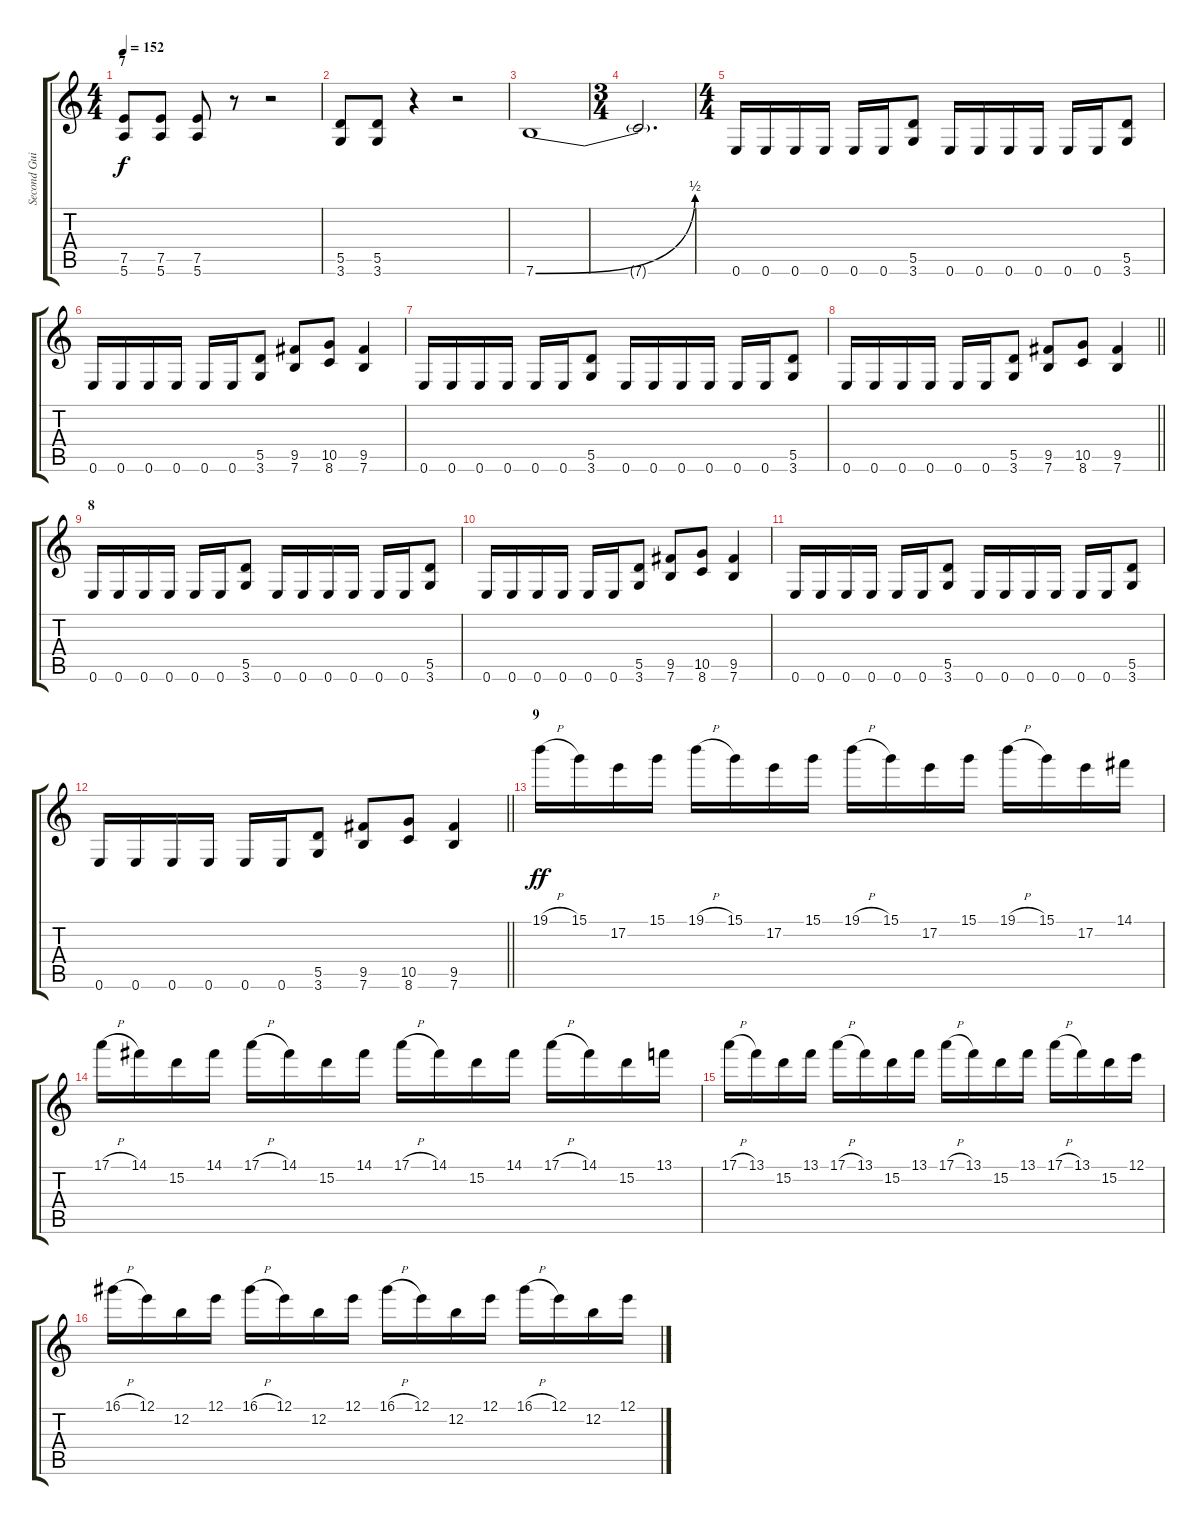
\track ("Second Guitar" "Second Gui") {instrument overdrivenguitar}
\staff {score tabs}
\tuning (E4 B3 G3 D3 A2 E2) {hide}
\ts (4 4)
\section ("" "7")
\tempo 152
\clef g2
\ks c
(7.5 5.6).8{dy f} (7.5 5.6).8 (7.5 5.6).8 r.8 r.2 |
(5.5 3.6).8 (5.5 3.6).8 r.4 r.2 |
7.6{be (bend 0 0 60 2)}.1 |
\ts (3 4)
7.6{t}.2{d} |
\ts (4 4)
0.6.16 0.6.16 0.6.16 0.6.16 0.6.16 0.6.16 (5.5 3.6).8 0.6.16 0.6.16 0.6.16 0.6.16 0.6.16 0.6.16 (5.5 3.6).8 |
0.6.16 0.6.16 0.6.16 0.6.16 0.6.16 0.6.16 (5.5 3.6).8 (9.5 7.6).8 (10.5 8.6).8 (9.5 7.6).4 |
0.6.16 0.6.16 0.6.16 0.6.16 0.6.16 0.6.16 (5.5 3.6).8 0.6.16 0.6.16 0.6.16 0.6.16 0.6.16 0.6.16 (5.5 3.6).8 |
\barLineRight lightlight
0.6.16 0.6.16 0.6.16 0.6.16 0.6.16 0.6.16 (5.5 3.6).8 (9.5 7.6).8 (10.5 8.6).8 (9.5 7.6).4 |
\section ("" "8")
0.6.16 0.6.16 0.6.16 0.6.16 0.6.16 0.6.16 (5.5 3.6).8 0.6.16 0.6.16 0.6.16 0.6.16 0.6.16 0.6.16 (5.5 3.6).8 |
0.6.16 0.6.16 0.6.16 0.6.16 0.6.16 0.6.16 (5.5 3.6).8 (9.5 7.6).8 (10.5 8.6).8 (9.5 7.6).4 |
0.6.16 0.6.16 0.6.16 0.6.16 0.6.16 0.6.16 (5.5 3.6).8 0.6.16 0.6.16 0.6.16 0.6.16 0.6.16 0.6.16 (5.5 3.6).8 |
\barLineRight lightlight
0.6.16 0.6.16 0.6.16 0.6.16 0.6.16 0.6.16 (5.5 3.6).8 (9.5 7.6).8 (10.5 8.6).8 (9.5 7.6).4 |
\section ("" "9")
19.1{h}.16{dy ff volume 11} 15.1.16 17.2.16 15.1.16 19.1{h}.16 15.1.16 17.2.16 15.1.16 19.1{h}.16 15.1.16 17.2.16 15.1.16 19.1{h}.16 15.1.16 17.2.16 14.1.16 |
17.1{h}.16 14.1.16 15.2.16 14.1.16 17.1{h}.16 14.1.16 15.2.16 14.1.16 17.1{h}.16 14.1.16 15.2.16 14.1.16 17.1{h}.16 14.1.16 15.2.16 13.1.16 |
17.1{h}.16 13.1.16 15.2.16 13.1.16 17.1{h}.16 13.1.16 15.2.16 13.1.16 17.1{h}.16 13.1.16 15.2.16 13.1.16 17.1{h}.16 13.1.16 15.2.16 12.1.16 |
16.1{h}.16 12.1.16 12.2.16 12.1.16 16.1{h}.16 12.1.16 12.2.16 12.1.16 16.1{h}.16 12.1.16 12.2.16 12.1.16 16.1{h}.16 12.1.16 12.2.16 12.1{ss}.16
